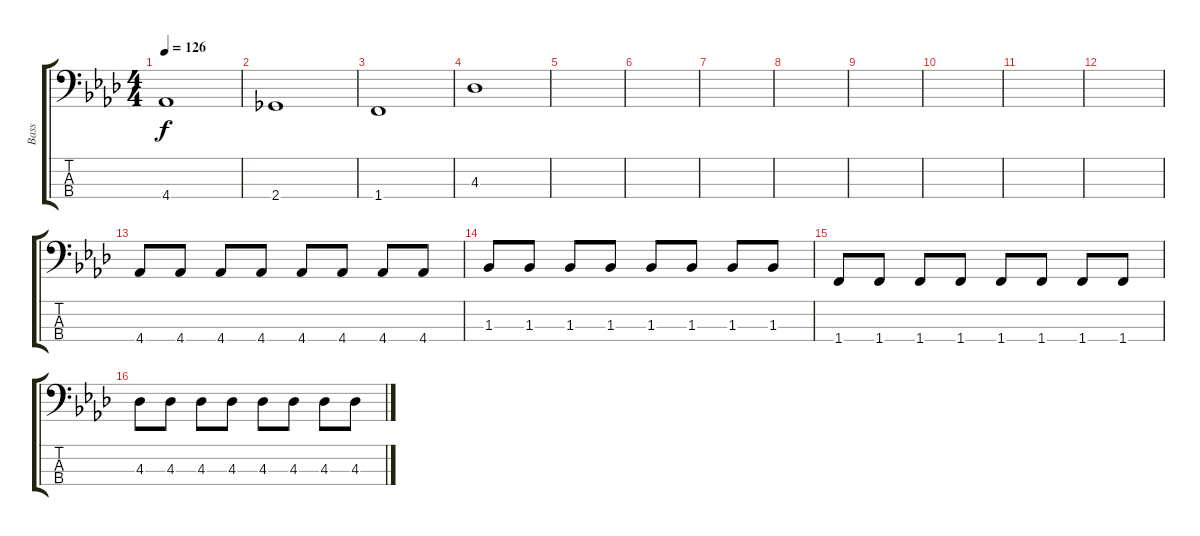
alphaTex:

\track ("Bass" "Bass") {instrument electricbassfinger}
\staff {score tabs}
\tuning (G2 D2 A1 E1) {hide}
\ts (4 4)
\tempo 126
\clef f4
\ks ab
4.4.1{dy f} |
2.4.1 |
1.4.1 |
4.3.1 |
|
|
|
|
|
|
|
|
4.4.8{volume 10} 4.4.8 4.4.8 4.4.8 4.4.8 4.4.8 4.4.8 4.4.8 |
1.3.8 1.3.8 1.3.8 1.3.8 1.3.8 1.3.8 1.3.8 1.3.8 |
1.4.8 1.4.8 1.4.8 1.4.8 1.4.8 1.4.8 1.4.8 1.4.8 |
4.3.8 4.3.8 4.3.8 4.3.8 4.3.8 4.3.8 4.3.8 4.3.8
